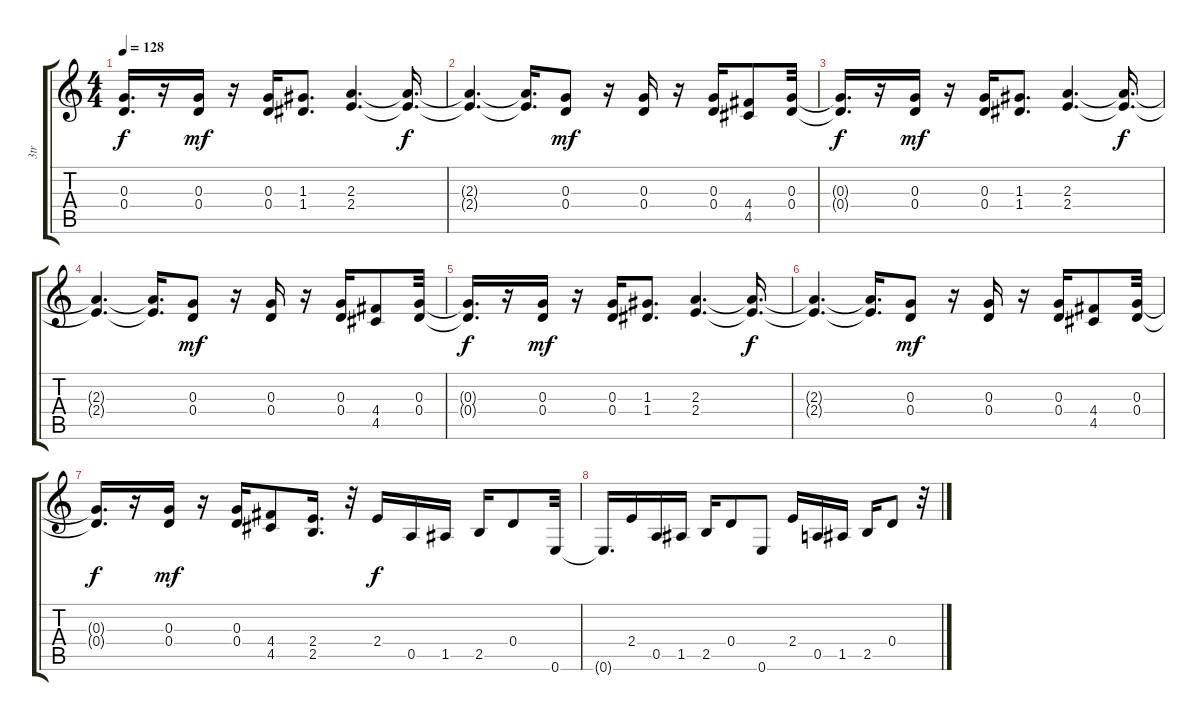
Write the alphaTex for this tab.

\track ("3tr                                 " "3tr       ") {instrument distortionguitar}
\staff {score tabs}
\tuning (E4 B3 G3 D3 A2 E2) {hide}
\ts (4 4)
\tempo 128
\clef g2
\ks c
(0.3{t} 0.4{t}).16{d dy f} r.16 (0.3 0.4).16{dy mf} r.16 (0.3 0.4).16 (1.3 1.4).8{d} (2.3 2.4).4{d} (2.3{t} 2.4{t}).16{d dy f} |
(2.3{t} 2.4{t}).4{d} (2.3{t} 2.4{t}).16{d} (0.3 0.4).8{dy mf} r.16 (0.3 0.4).16 r.16 (0.3 0.4).16 (4.4 4.5).8 (0.3 0.4).32 |
(0.3{t} 0.4{t}).16{d dy f} r.16 (0.3 0.4).16{dy mf} r.16 (0.3 0.4).16 (1.3 1.4).8{d} (2.3 2.4).4{d} (2.3{t} 2.4{t}).16{d dy f} |
(2.3{t} 2.4{t}).4{d} (2.3{t} 2.4{t}).16{d} (0.3 0.4).8{dy mf} r.16 (0.3 0.4).16 r.16 (0.3 0.4).16 (4.4 4.5).8 (0.3 0.4).32 |
(0.3{t} 0.4{t}).16{d dy f} r.16 (0.3 0.4).16{dy mf} r.16 (0.3 0.4).16 (1.3 1.4).8{d} (2.3 2.4).4{d} (2.3{t} 2.4{t}).16{d dy f} |
(2.3{t} 2.4{t}).4{d} (2.3{t} 2.4{t}).16{d} (0.3 0.4).8{dy mf} r.16 (0.3 0.4).16 r.16 (0.3 0.4).16 (4.4 4.5).8 (0.3 0.4).32 |
(0.3{t} 0.4{t}).16{d dy f} r.16 (0.3 0.4).16{dy mf} r.16 (0.3 0.4).16 (4.4 4.5).8 (2.4 2.5).16{d} r.32 2.4.16{dy f instrument overdrivenguitar} 0.5.16 1.5.16 2.5.16 0.4.8 0.6.32 |
0.6{t}.16{d} 2.4.16 0.5.16 1.5.16 2.5.16 0.4.8 0.6.8 2.4.16 0.5.16 1.5.16 2.5.16 0.4.8 r.32
